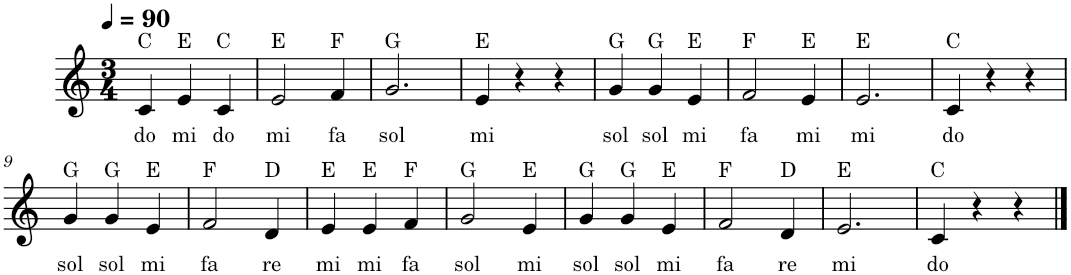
**kern	**text
*part1	*part1
*staff1	*staff1
*I"Piano	*
*I'Pno.	*
*clefG2	*
*k[]	*
*M3/4	*
*MM90	*
=1	=1
!LO:TX:a:t=C	!
!	!LO:LY:b
4c/	do
!LO:TX:a:t=E	!
!	!LO:LY:b
4e/	mi
!LO:TX:a:t=C	!
!	!LO:LY:b
4c/	do
=2	=2
!LO:TX:a:t=E	!
!	!LO:LY:b
2e/	mi
!LO:TX:a:t=F	!
!	!LO:LY:b
4f/	fa
=3	=3
!LO:TX:a:t=G	!
!	!LO:LY:b
2.g/	sol
=4	=4
!LO:TX:a:t=E	!
!	!LO:LY:b
4e/	mi
4r	.
4r	.
=5	=5
!LO:TX:a:t=G	!
!	!LO:LY:b
4g/	sol
!LO:TX:a:t=G	!
!	!LO:LY:b
4g/	sol
!LO:TX:a:t=E	!
!	!LO:LY:b
4e/	mi
=6	=6
!LO:TX:a:t=F	!
!	!LO:LY:b
2f/	fa
!LO:TX:a:t=E	!
!	!LO:LY:b
4e/	mi
=7	=7
!LO:TX:a:t=E	!
!	!LO:LY:b
2.e/	mi
=8	=8
!LO:TX:a:t=C	!
!	!LO:LY:b
4c/	do
4r	.
4r	.
!!LO:LB:g=z
=9	=9
!LO:TX:a:t=G	!
!	!LO:LY:b
4g/	sol
!LO:TX:a:t=G	!
!	!LO:LY:b
4g/	sol
!LO:TX:a:t=E	!
!	!LO:LY:b
4e/	mi
=10	=10
!LO:TX:a:t=F	!
!	!LO:LY:b
2f/	fa
!LO:TX:a:t=D	!
!	!LO:LY:b
4d/	re
=11	=11
!LO:TX:a:t=E	!
!	!LO:LY:b
4e/	mi
!LO:TX:a:t=E	!
!	!LO:LY:b
4e/	mi
!LO:TX:a:t=F	!
!	!LO:LY:b
4f/	fa
=12	=12
!LO:TX:a:t=G	!
!	!LO:LY:b
2g/	sol
!LO:TX:a:t=E	!
!	!LO:LY:b
4e/	mi
=13	=13
!LO:TX:a:t=G	!
!	!LO:LY:b
4g/	sol
!LO:TX:a:t=G	!
!	!LO:LY:b
4g/	sol
!LO:TX:a:t=E	!
!	!LO:LY:b
4e/	mi
=14	=14
!LO:TX:a:t=F	!
!	!LO:LY:b
2f/	fa
!LO:TX:a:t=D	!
!	!LO:LY:b
4d/	re
=15	=15
!LO:TX:a:t=E	!
!	!LO:LY:b
2.e/	mi
=16	=16
!LO:TX:a:t=C	!
!	!LO:LY:b
4c/	do
4r	.
4r	.
==	==
*-	*-
